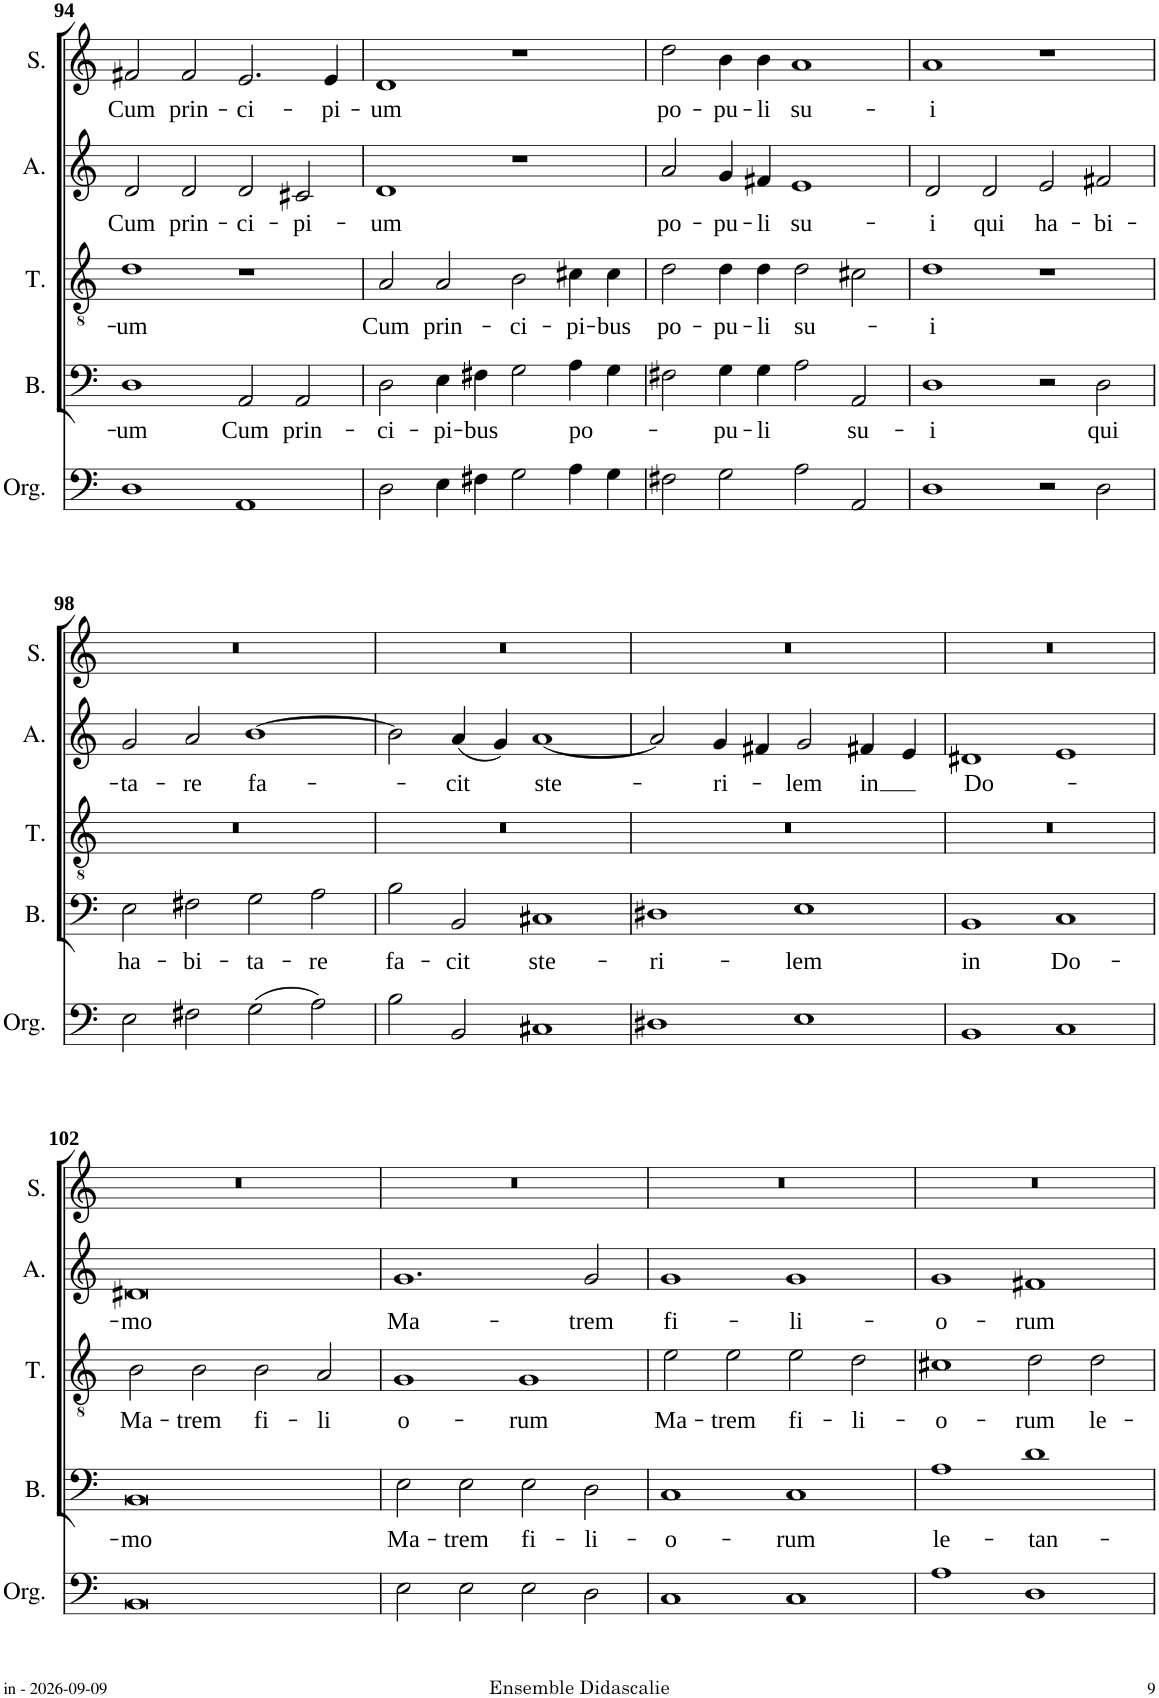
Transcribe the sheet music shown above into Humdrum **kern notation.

**kern	**kern	**text	**kern	**text	**kern	**text	**kern	**text
*part5	*part4	*part4	*part3	*part3	*part2	*part2	*part1	*part1
*staff5	*staff4	*staff4	*staff3	*staff3	*staff2	*staff2	*staff1	*staff1
*I"Orgue	*I"Basse	*	*I"Ténor	*	*I"Alto	*	*I"Soprano	*
*I'Org.	*I'B.	*	*I'T.	*	*I'A.	*	*I'S.	*
!!LO:PB:g=z
*clefF4	*clefF4	*	*clefGv2	*	*clefG2	*	*clefG2	*
*k[]	*k[]	*	*k[]	*	*k[]	*	*k[]	*
*M4/2	*M4/2	*	*M4/2	*	*M4/2	*	*M4/2	*
=94	=94	=94	=94	=94	=94	=94	=94	=94
!	!	!LO:LY:b	!	!LO:LY:b	!	!LO:LY:b	!	!LO:LY:b
1D	1D	-um	1d	-um	2d/	Cum	2f#X/	Cum
!	!	!	!	!	!	!LO:LY:b	!	!LO:LY:b
.	.	.	.	.	2d/	prin-	2f#/	prin-
!	!	!LO:LY:b	!	!	!	!LO:LY:b	!	!LO:LY:b
1AA	2AA/	Cum	1r	.	2d/	-ci-	2.e/	-ci-
!	!	!LO:LY:b	!	!	!	!LO:LY:b	!	!
.	2AA/	prin-	.	.	2c#X/	-pi-	.	.
!	!	!	!	!	!	!	!	!LO:LY:b
.	.	.	.	.	.	.	4e/	-pi-
=95	=95	=95	=95	=95	=95	=95	=95	=95
!	!	!LO:LY:b	!	!LO:LY:b	!	!LO:LY:b	!	!LO:LY:b
2D\	2D\	-ci-	2A/	Cum	1d	-um	1d	-um
!	!	!LO:LY:b	!	!LO:LY:b	!	!	!	!
4E\	4E\	-pi-	2A/	prin-	.	.	.	.
!	!	!LO:LY:b	!	!	!	!	!	!
4F#X\	4F#X\	-bus	.	.	.	.	.	.
!	!	!	!	!LO:LY:b	!	!	!	!
2G\	2G\	.	2B\	-ci-	1r	.	1r	.
!	!	!LO:LY:b	!	!LO:LY:b	!	!	!	!
4A\	4A\	po-	4c#X\	-pi-	.	.	.	.
!	!	!	!	!LO:LY:b	!	!	!	!
4G\	4G\	.	4c#\	-bus	.	.	.	.
=96	=96	=96	=96	=96	=96	=96	=96	=96
!	!	!	!	!LO:LY:b	!	!LO:LY:b	!	!LO:LY:b
2F#X\	2F#X\	.	2d\	po-	2a/	po-	2dd\	po-
!	!	!LO:LY:b	!	!LO:LY:b	!	!LO:LY:b	!	!LO:LY:b
2G\	4G\	-pu-	4d\	-pu-	4g/	-pu-	4b\	-pu-
!	!	!LO:LY:b	!	!LO:LY:b	!	!LO:LY:b	!	!LO:LY:b
.	4G\	-li	4d\	-li	4f#X/	-li	4b\	-li
!	!	!	!	!LO:LY:b	!	!LO:LY:b	!	!LO:LY:b
2A\	2A\	.	2d\	su-	1e	su-	1a	su-
!	!	!LO:LY:b	!	!	!	!	!	!
2AA/	2AA/	su-	2c#X\	.	.	.	.	.
=97	=97	=97	=97	=97	=97	=97	=97	=97
!	!	!LO:LY:b	!	!LO:LY:b	!	!LO:LY:b	!	!LO:LY:b
1D	1D	-i	1d	-i	2d/	-i	1a	-i
!	!	!	!	!	!	!LO:LY:b	!	!
.	.	.	.	.	2d/	qui	.	.
!	!	!	!	!	!	!LO:LY:b	!	!
2r	2r	.	1r	.	2e/	ha-	1r	.
!	!	!LO:LY:b	!	!	!	!LO:LY:b	!	!
2D\	2D\	qui	.	.	2f#X/	-bi-	.	.
!!LO:LB:g=z
=98	=98	=98	=98	=98	=98	=98	=98	=98
!	!	!LO:LY:b	!	!	!	!LO:LY:b	!	!
2E\	2E\	ha-	0r	.	2g/	-ta-	0r	.
!	!	!LO:LY:b	!	!	!	!LO:LY:b	!	!
2F#X\	2F#X\	-bi-	.	.	2a/	-re	.	.
!	!	!LO:LY:b	!	!	!	!LO:LY:b	!	!
(2G\	2G\	-ta-	.	.	[1b	fa-	.	.
!	!	!LO:LY:b	!	!	!	!	!	!
2A\)	2A\	-re	.	.	.	.	.	.
=99	=99	=99	=99	=99	=99	=99	=99	=99
!	!	!LO:LY:b	!	!	!	!	!	!
2B\	2B\	fa-	0r	.	2b\]	.	0r	.
!	!	!LO:LY:b	!	!	!	!LO:LY:b	!	!
2BB/	2BB/	-cit	.	.	(4a/	-cit	.	.
.	.	.	.	.	4g/)	.	.	.
!	!	!LO:LY:b	!	!	!	!LO:LY:b	!	!
1C#X	1C#X	ste-	.	.	[1a	ste-	.	.
=100	=100	=100	=100	=100	=100	=100	=100	=100
!	!	!LO:LY:b	!	!	!	!	!	!
1D#X	1D#X	-ri-	0r	.	2a/]	.	0r	.
!	!	!	!	!	!	!LO:LY:b	!	!
.	.	.	.	.	4g/	-ri-	.	.
.	.	.	.	.	4f#X/	.	.	.
!	!	!LO:LY:b	!	!	!	!LO:LY:b	!	!
1E	1E	-lem	.	.	2g/	-lem	.	.
!	!	!	!	!	!	!LO:LY:b	!	!
.	.	.	.	.	4f#X/	in	.	.
.	.	.	.	.	4e/	.	.	.
=101	=101	=101	=101	=101	=101	=101	=101	=101
!	!	!LO:LY:b	!	!	!	!LO:LY:b	!	!
1BB	1BB	in	0r	.	1d#X	Do-	0r	.
!	!	!LO:LY:b	!	!	!	!	!	!
1C	1C	Do-	.	.	1e	.	.	.
!!LO:LB:g=z
=102	=102	=102	=102	=102	=102	=102	=102	=102
!	!	!LO:LY:b	!	!LO:LY:b	!	!LO:LY:b	!	!
0BB	0BB	-mo	2B\	Ma-	0d#X	-mo	0r	.
!	!	!	!	!LO:LY:b	!	!	!	!
.	.	.	2B\	-trem	.	.	.	.
!	!	!	!	!LO:LY:b	!	!	!	!
.	.	.	2B\	fi-	.	.	.	.
!	!	!	!	!LO:LY:b	!	!	!	!
.	.	.	2A/	-li	.	.	.	.
=103	=103	=103	=103	=103	=103	=103	=103	=103
!	!	!LO:LY:b	!	!LO:LY:b	!	!LO:LY:b	!	!
2E\	2E\	Ma-	1G	o-	1.g	Ma-	0r	.
!	!	!LO:LY:b	!	!	!	!	!	!
2E\	2E\	-trem	.	.	.	.	.	.
!	!	!LO:LY:b	!	!LO:LY:b	!	!	!	!
2E\	2E\	fi-	1G	-rum	.	.	.	.
!	!	!LO:LY:b	!	!	!	!LO:LY:b	!	!
2D\	2D\	-li-	.	.	2g/	-trem	.	.
=104	=104	=104	=104	=104	=104	=104	=104	=104
!	!	!LO:LY:b	!	!LO:LY:b	!	!LO:LY:b	!	!
1C	1C	-o-	2e\	Ma-	1g	fi-	0r	.
!	!	!	!	!LO:LY:b	!	!	!	!
.	.	.	2e\	-trem	.	.	.	.
!	!	!LO:LY:b	!	!LO:LY:b	!	!LO:LY:b	!	!
1C	1C	-rum	2e\	fi-	1g	-li-	.	.
!	!	!	!	!LO:LY:b	!	!	!	!
.	.	.	2d\	-li-	.	.	.	.
=105	=105	=105	=105	=105	=105	=105	=105	=105
!	!	!LO:LY:b	!	!LO:LY:b	!	!LO:LY:b	!	!
1A	1A	le-	1c#X	-o-	1g	-o-	0r	.
!	!	!LO:LY:b	!	!LO:LY:b	!	!LO:LY:b	!	!
1D	1d	-tan-	2d\	-rum	1f#X	-rum	.	.
!	!	!	!	!LO:LY:b	!	!	!	!
.	.	.	2d\	le-	.	.	.	.
=	=	=	=	=	=	=	=	=
*-	*-	*-	*-	*-	*-	*-	*-	*-
